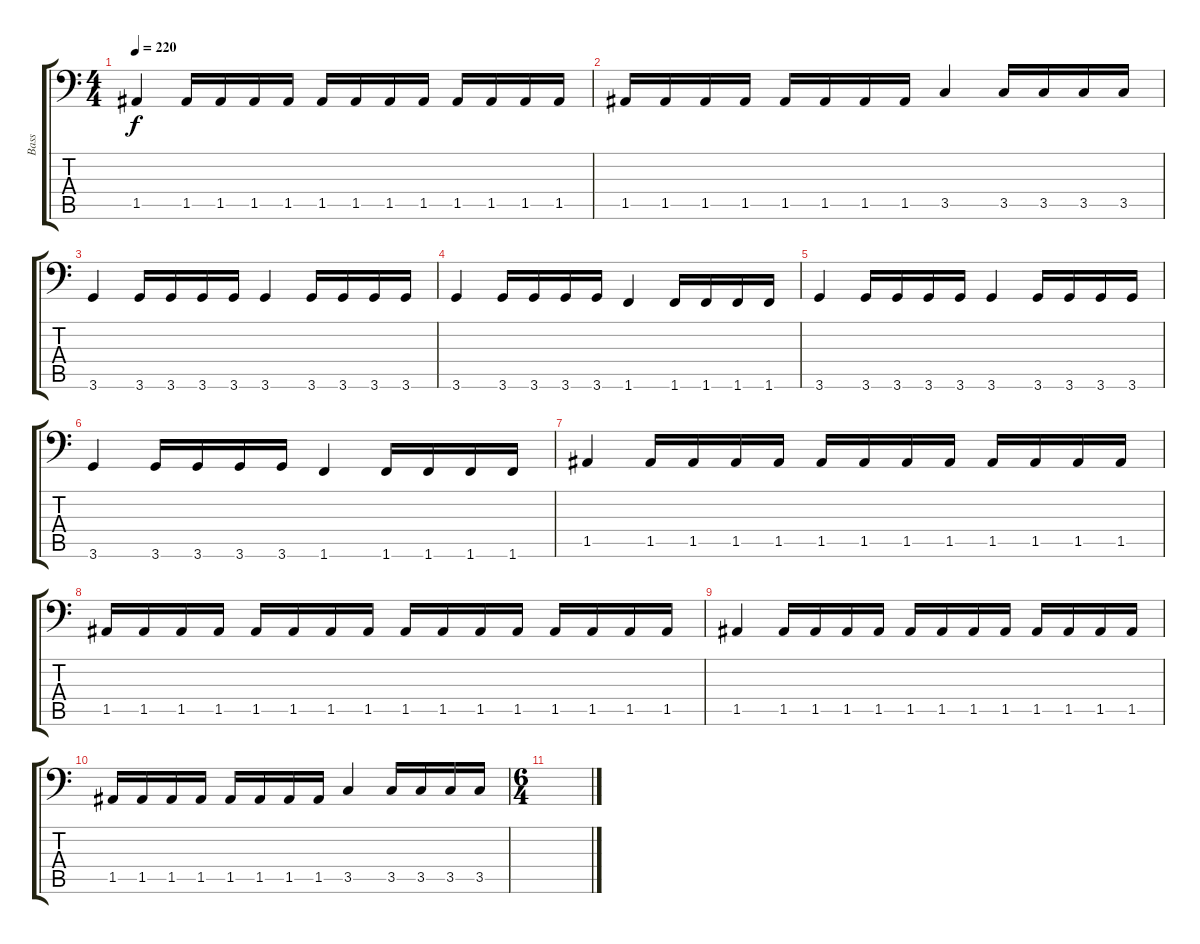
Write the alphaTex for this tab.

\track ("Bass" "Bass") {instrument electricbasspick}
\staff {score tabs}
\tuning (E3 B2 G2 D2 A1 E1) {hide}
\ts (4 4)
\tempo 220
\clef f4
\ks c
1.5.4{dy f} 1.5.16 1.5.16 1.5.16 1.5.16 1.5.16 1.5.16 1.5.16 1.5.16 1.5.16 1.5.16 1.5.16 1.5.16 |
1.5.16 1.5.16 1.5.16 1.5.16 1.5.16 1.5.16 1.5.16 1.5.16 3.5.4 3.5.16 3.5.16 3.5.16 3.5.16 |
3.6.4 3.6.16 3.6.16 3.6.16 3.6.16 3.6.4 3.6.16 3.6.16 3.6.16 3.6.16 |
3.6.4 3.6.16 3.6.16 3.6.16 3.6.16 1.6.4 1.6.16 1.6.16 1.6.16 1.6.16 |
3.6.4 3.6.16 3.6.16 3.6.16 3.6.16 3.6.4 3.6.16 3.6.16 3.6.16 3.6.16 |
3.6.4 3.6.16 3.6.16 3.6.16 3.6.16 1.6.4 1.6.16 1.6.16 1.6.16 1.6.16 |
1.5.4 1.5.16 1.5.16 1.5.16 1.5.16 1.5.16 1.5.16 1.5.16 1.5.16 1.5.16 1.5.16 1.5.16 1.5.16 |
1.5.16 1.5.16 1.5.16 1.5.16 1.5.16 1.5.16 1.5.16 1.5.16 1.5.16 1.5.16 1.5.16 1.5.16 1.5.16 1.5.16 1.5.16 1.5.16 |
1.5.4 1.5.16 1.5.16 1.5.16 1.5.16 1.5.16 1.5.16 1.5.16 1.5.16 1.5.16 1.5.16 1.5.16 1.5.16 |
1.5.16 1.5.16 1.5.16 1.5.16 1.5.16 1.5.16 1.5.16 1.5.16 3.5.4 3.5.16 3.5.16 3.5.16 3.5.16 |
\ts (6 4)
